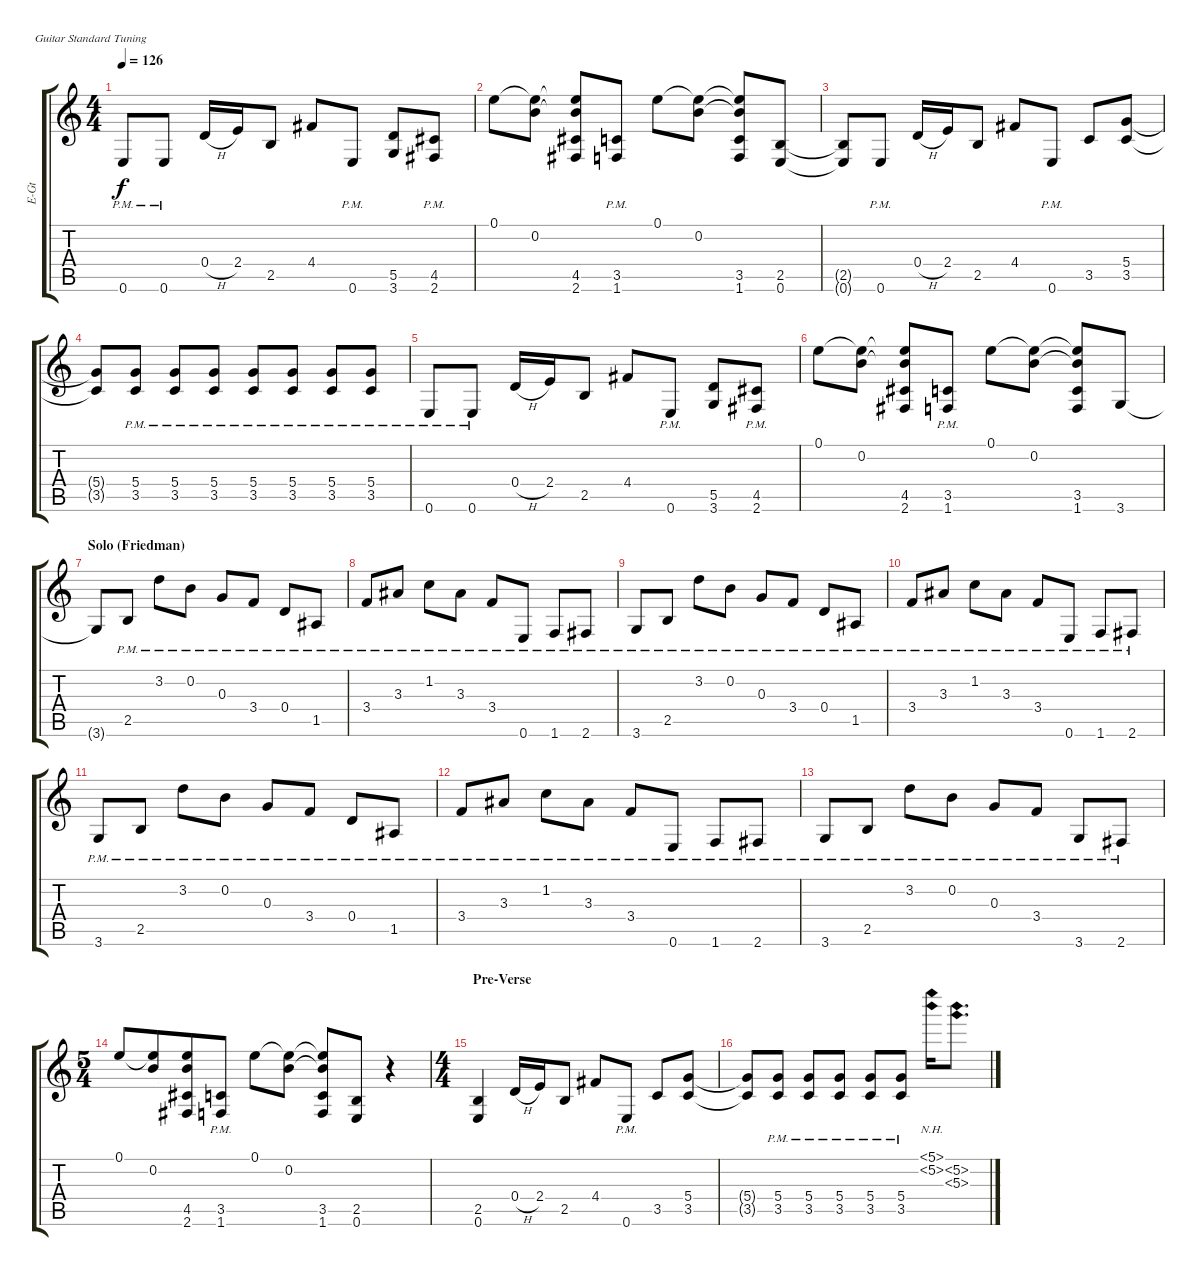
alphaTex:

\bracketExtendMode groupsimilarinstruments
\track ("D. Mustaine" "E-Gt") {instrument distortionguitar}
\staff {score tabs}
\tuning (E4 B3 G3 D3 A2 E2)
\ts (4 4)
\tempo 126
\clef g2
\ks c
0.6{pm}.8{dy f} 0.6{pm}.8 0.4{h}.16 2.4.16 2.5.8 4.4{acc #}.8 0.6{pm}.8 (5.5 3.6).8 (4.5{pm acc #} 2.6{pm acc #}).8 |
0.1.8 (0.1{t} 0.2).8 (0.1{t} 0.2{t} 4.5{acc #} 2.6{acc #}).8 (3.5{pm} 1.6{pm}).8 0.1.8 (0.1{t} 0.2).8 (0.1{t} 0.2{t} 3.5 1.6).8 (2.5 0.6).8 |
(2.5{t} 0.6{t}).8 0.6{pm}.8 0.4{h}.16 2.4.16 2.5.8 4.4{acc #}.8 0.6{pm}.8 3.5.8 (5.4 3.5).8 |
(5.4{t} 3.5{t}).8 (5.4{pm} 3.5{pm}).8 (5.4{pm} 3.5{pm}).8 (5.4{pm} 3.5{pm}).8 (5.4{pm} 3.5{pm}).8 (5.4{pm} 3.5{pm}).8 (5.4{pm} 3.5{pm}).8 (5.4{pm} 3.5{pm}).8 |
0.6{pm}.8 0.6{pm}.8 0.4{h}.16 2.4.16 2.5.8 4.4{acc #}.8 0.6{pm}.8 (5.5 3.6).8 (4.5{pm acc #} 2.6{pm acc #}).8 |
0.1.8 (0.1{t} 0.2).8 (0.1{t} 0.2{t} 4.5{acc #} 2.6{acc #}).8 (3.5{pm} 1.6{pm}).8 0.1.8 (0.1{t} 0.2).8 (0.1{t} 0.2{t} 3.5 1.6).8 3.6.8 |
\section ("" "Solo (Friedman)")
3.6{t}.8 2.5{pm}.8 3.2{pm}.8 0.2{pm}.8 0.3{pm}.8 3.4{pm}.8 0.4{pm}.8 1.5{pm acc #}.8 |
3.4{pm}.8 3.3{pm acc #}.8 1.2{pm}.8 3.3{pm acc #}.8 3.4{pm}.8 0.6{pm}.8 1.6{pm}.8 2.6{pm acc #}.8 |
3.6{pm}.8 2.5{pm}.8 3.2{pm}.8 0.2{pm}.8 0.3{pm}.8 3.4{pm}.8 0.4{pm}.8 1.5{pm acc #}.8 |
3.4{pm}.8 3.3{pm acc #}.8 1.2{pm}.8 3.3{pm acc #}.8 3.4{pm}.8 0.6{pm}.8 1.6{pm}.8 2.6{pm acc #}.8 |
3.6{pm}.8 2.5{pm}.8 3.2{pm}.8 0.2{pm}.8 0.3{pm}.8 3.4{pm}.8 0.4{pm}.8 1.5{pm acc #}.8 |
3.4{pm}.8 3.3{pm acc #}.8 1.2{pm}.8 3.3{pm acc #}.8 3.4{pm}.8 0.6{pm}.8 1.6{pm}.8 2.6{pm acc #}.8 |
3.6{pm}.8 2.5{pm}.8 3.2{pm}.8 0.2{pm}.8 0.3{pm}.8 3.4{pm}.8 3.6{pm}.8 2.6{pm acc #}.8 |
\ts (5 4)
\beaming (8 4 2 2 2)
0.1.8 (0.1{t} 0.2).8 (0.1{t} 0.2{t} 4.5{acc #} 2.6{acc #}).8 (3.5{pm} 1.6{pm}).8 0.1.8 (0.1{t} 0.2).8 (0.1{t} 0.2{t} 3.5 1.6).8 (2.5 0.6).8 r.4 |
\ts (4 4)
\beaming (8 2 2 2 2)
\section ("" "Pre-Verse")
(2.5 0.6).4 0.4{h}.16 2.4.16 2.5.8 4.4{acc #}.8 0.6{pm}.8 3.5.8 (5.4 3.5).8 |
(5.4{t} 3.5{t}).8 (5.4{pm} 3.5{pm}).8 (5.4{pm} 3.5{pm}).8 (5.4{pm} 3.5{pm}).8 (5.4{pm} 3.5{pm}).8 (5.4{pm} 3.5{pm}).8 (5.1{nh} 5.2{nh}).16 (5.2{nh} 5.3{nh}).8{d}
